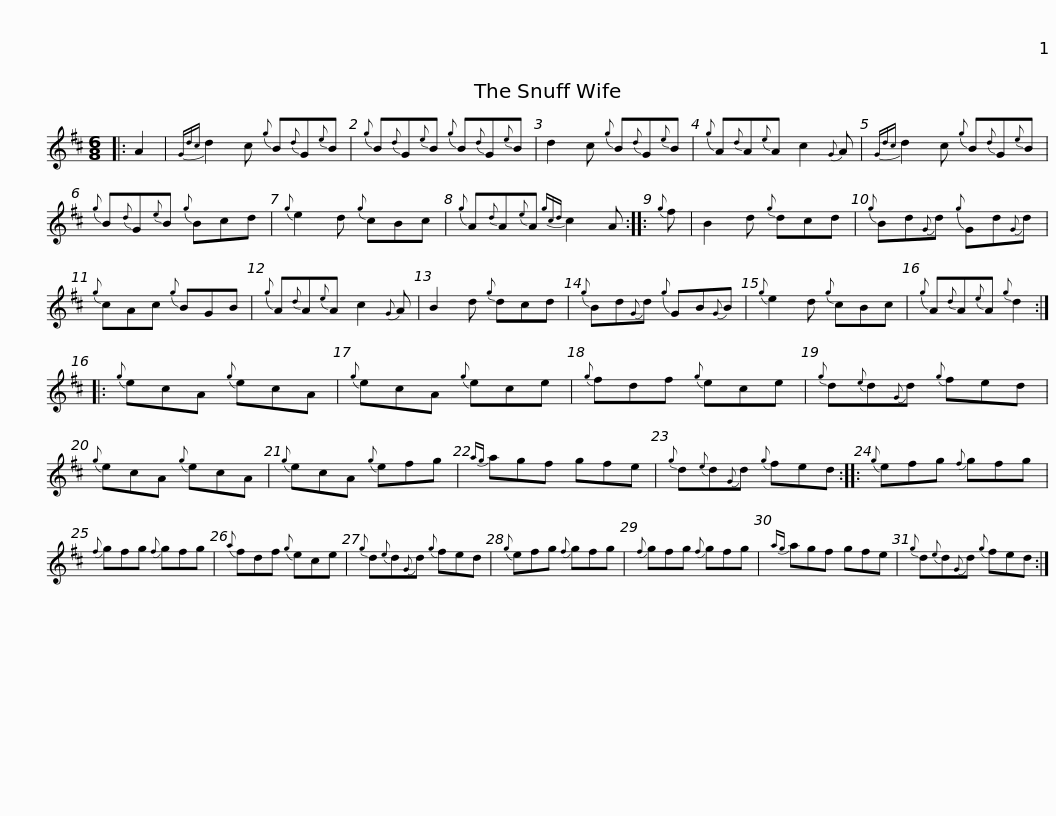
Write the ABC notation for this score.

X:1
L:1/8
M:6/8
I:linebreak $
K:D
V:1 treble
V:1
|: A2 |{Gdc} d2 c{g} B{d}G{e}B |{g} B{d}G{e}B{g} B{d}G{e}B | d2 c{g} B{d}G{e}B |{g} A{d}A{e}A c2{G} A |$ %5
{Gdc} d2 c{g} B{d}G{e}B |{g} B{d}G{e}B{g} Bcd |{g} e2 d{g} cBc |{g} A{d}A{e}A{gcd} c2 A ::{g} f |$ %10
 B2 d{g} dcd |{g} Bd{G}d{g} Gd{G}d |{g} cAc{g} BGB |{g} A{d}A{e}A c2{G} A | B2 d{g} dcd |$ %15
{g} Bd{G}d{g} GB{G}B |{g} e2 d{g} cBc |{g} A{d}A{e}A{g} d2 ::{g} ecA{g} ecA |{g} ecA{g} ece |$ %20
{g} fdf{g} ece |{g} d{e}d{G}d{g} fed |{g} ecA{g} ecA |{g} ecA{g} efg |{ag} agf gfe |$ %25
{g} d{e}d{G}d{g} fed ::{g} efg{f} gfg |{f} gfg{f} gfg |{a} fdf{g} ece |{g} d{e}d{G}d{g} fed |$ %30
{g} efg{f} gfg |{f} gfg{f} gfg |{ag} agf gfe |{g} d{e}d{G}d{g} fed :| %34
